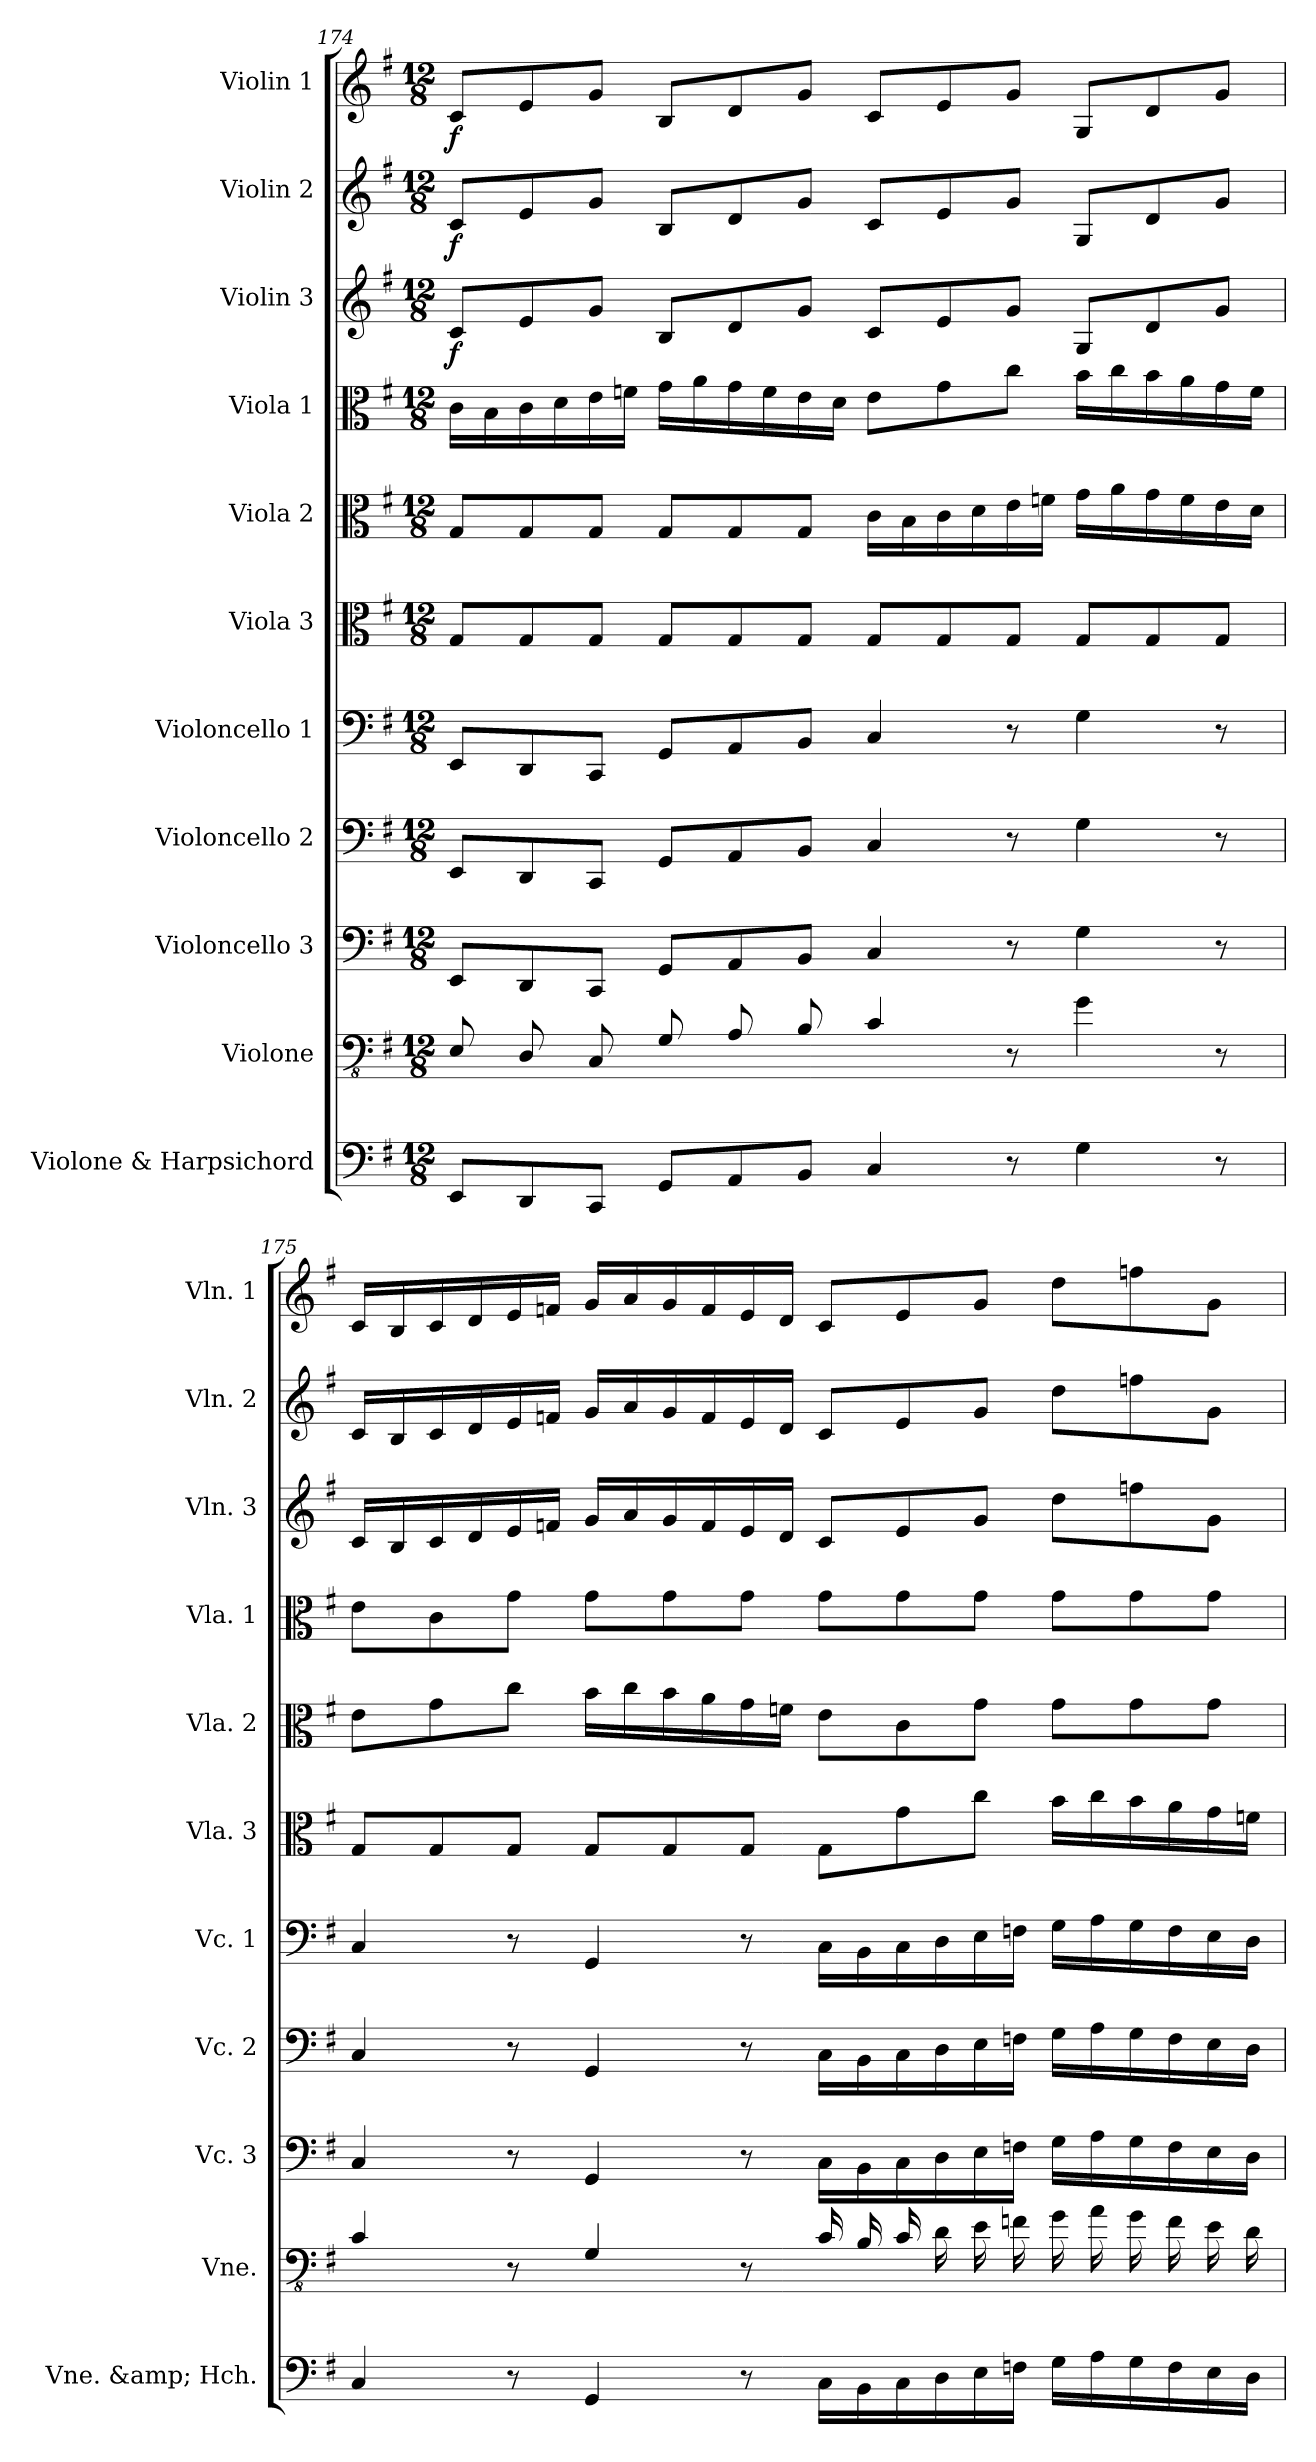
**kern	**kern	**kern	**kern	**kern	**kern	**kern	**kern	**kern	**dynam	**kern	**dynam	**kern	**dynam
*part11	*part10	*part9	*part8	*part7	*part6	*part5	*part4	*part3	*part3	*part2	*part2	*part1	*part1
*staff11	*staff10	*staff9	*staff8	*staff7	*staff6	*staff5	*staff4	*staff3	*staff3	*staff2	*staff2	*staff1	*staff1
*I"Violone &amp; Harpsichord	*I"Violone	*I"Violoncello 3	*I"Violoncello 2	*I"Violoncello 1	*I"Viola 3	*I"Viola 2	*I"Viola 1	*I"Violin 3	*	*I"Violin 2	*	*I"Violin 1	*
*I'Vne. &amp; Hch.	*I'Vne.	*I'Vc. 3	*I'Vc. 2	*I'Vc. 1	*I'Vla. 3	*I'Vla. 2	*I'Vla. 1	*I'Vln. 3	*	*I'Vln. 2	*	*I'Vln. 1	*
!!LO:PB:g=z
*clefF4	*clefFv4	*clefF4	*clefF4	*clefF4	*clefC3	*clefC3	*clefC3	*clefG2	*	*clefG2	*	*clefG2	*
*	*ITrd7c12	*	*	*	*	*	*	*	*	*	*	*	*
*k[f#]	*k[f#]	*k[f#]	*k[f#]	*k[f#]	*k[f#]	*k[f#]	*k[f#]	*k[f#]	*	*k[f#]	*	*k[f#]	*
*M12/8	*M12/8	*M12/8	*M12/8	*M12/8	*M12/8	*M12/8	*M12/8	*M12/8	*	*M12/8	*	*M12/8	*
=174	=174	=174	=174	=174	=174	=174	=174	=174	=174	=174	=174	=174	=174
!	!	!	!	!	!	!	!	!	!LO:DY:b	!	!LO:DY:b	!	!LO:DY:b
8EE/L	8EEE/	8EE/L	8EE/L	8EE/L	8G/L	8G/L	16c\LL	8c/L	f	8c/L	f	8c/L	f
.	.	.	.	.	.	.	16B\	.	.	.	.	.	.
8DD/	8DDD/	8DD/	8DD/	8DD/	8G/	8G/	16c\	8e/	.	8e/	.	8e/	.
.	.	.	.	.	.	.	16d\	.	.	.	.	.	.
8CC/J	8CCC/	8CC/J	8CC/J	8CC/J	8G/J	8G/J	16e\	8g/J	.	8g/J	.	8g/J	.
.	.	.	.	.	.	.	16fn\JJ	.	.	.	.	.	.
8GG/L	8GGG/	8GG/L	8GG/L	8GG/L	8G/L	8G/L	16g\LL	8B/L	.	8B/L	.	8B/L	.
.	.	.	.	.	.	.	16a\	.	.	.	.	.	.
8AA/	8AAA/	8AA/	8AA/	8AA/	8G/	8G/	16g\	8d/	.	8d/	.	8d/	.
.	.	.	.	.	.	.	16f\	.	.	.	.	.	.
8BB/J	8BBB/	8BB/J	8BB/J	8BB/J	8G/J	8G/J	16e\	8g/J	.	8g/J	.	8g/J	.
.	.	.	.	.	.	.	16d\JJ	.	.	.	.	.	.
4C/	4CC/	4C/	4C/	4C/	8G/L	16c\LL	8e\L	8c/L	.	8c/L	.	8c/L	.
.	.	.	.	.	.	16B\	.	.	.	.	.	.	.
.	.	.	.	.	8G/	16c\	8g\	8e/	.	8e/	.	8e/	.
.	.	.	.	.	.	16d\	.	.	.	.	.	.	.
8r	8r	8r	8r	8r	8G/J	16e\	8cc\J	8g/J	.	8g/J	.	8g/J	.
.	.	.	.	.	.	16fn\JJ	.	.	.	.	.	.	.
4G\	4GG\	4G\	4G\	4G\	8G/L	16g\LL	16b\LL	8G/L	.	8G/L	.	8G/L	.
.	.	.	.	.	.	16a\	16cc\	.	.	.	.	.	.
.	.	.	.	.	8G/	16g\	16b\	8d/	.	8d/	.	8d/	.
.	.	.	.	.	.	16f\	16a\	.	.	.	.	.	.
8r	8r	8r	8r	8r	8G/J	16e\	16g\	8g/J	.	8g/J	.	8g/J	.
.	.	.	.	.	.	16d\JJ	16f\JJ	.	.	.	.	.	.
=175	=175	=175	=175	=175	=175	=175	=175	=175	=175	=175	=175	=175	=175
4C/	4CC/	4C/	4C/	4C/	8G/L	8e\L	8e\L	16c/LL	.	16c/LL	.	16c/LL	.
.	.	.	.	.	.	.	.	16B/	.	16B/	.	16B/	.
.	.	.	.	.	8G/	8g\	8c\	16c/	.	16c/	.	16c/	.
.	.	.	.	.	.	.	.	16d/	.	16d/	.	16d/	.
8r	8r	8r	8r	8r	8G/J	8cc\J	8g\J	16e/	.	16e/	.	16e/	.
.	.	.	.	.	.	.	.	16fn/JJ	.	16fn/JJ	.	16fn/JJ	.
4GG/	4GGG/	4GG/	4GG/	4GG/	8G/L	16b\LL	8g\L	16g/LL	.	16g/LL	.	16g/LL	.
.	.	.	.	.	.	16cc\	.	16a/	.	16a/	.	16a/	.
.	.	.	.	.	8G/	16b\	8g\	16g/	.	16g/	.	16g/	.
.	.	.	.	.	.	16a\	.	16f/	.	16f/	.	16f/	.
8r	8r	8r	8r	8r	8G/J	16g\	8g\J	16e/	.	16e/	.	16e/	.
.	.	.	.	.	.	16fn\JJ	.	16d/JJ	.	16d/JJ	.	16d/JJ	.
16C\LL	16CC/	16C\LL	16C\LL	16C\LL	8G\L	8e\L	8g\L	8c/L	.	8c/L	.	8c/L	.
16BB\	16BBB/	16BB\	16BB\	16BB\	.	.	.	.	.	.	.	.	.
16C\	16CC/	16C\	16C\	16C\	8g\	8c\	8g\	8e/	.	8e/	.	8e/	.
16D\	16DD\	16D\	16D\	16D\	.	.	.	.	.	.	.	.	.
16E\	16EE\	16E\	16E\	16E\	8cc\J	8g\J	8g\J	8g/J	.	8g/J	.	8g/J	.
16Fn\JJ	16FFn\	16Fn\JJ	16Fn\JJ	16Fn\JJ	.	.	.	.	.	.	.	.	.
16G\LL	16GG\	16G\LL	16G\LL	16G\LL	16b\LL	8g\L	8g\L	8dd\L	.	8dd\L	.	8dd\L	.
16A\	16AA\	16A\	16A\	16A\	16cc\	.	.	.	.	.	.	.	.
16G\	16GG\	16G\	16G\	16G\	16b\	8g\	8g\	8ffn\	.	8ffn\	.	8ffn\	.
16F\	16FF\	16F\	16F\	16F\	16a\	.	.	.	.	.	.	.	.
16E\	16EE\	16E\	16E\	16E\	16g\	8g\J	8g\J	8g\J	.	8g\J	.	8g\J	.
16D\JJ	16DD\	16D\JJ	16D\JJ	16D\JJ	16fn\JJ	.	.	.	.	.	.	.	.
=	=	=	=	=	=	=	=	=	=	=	=	=	=
*-	*-	*-	*-	*-	*-	*-	*-	*-	*-	*-	*-	*-	*-
